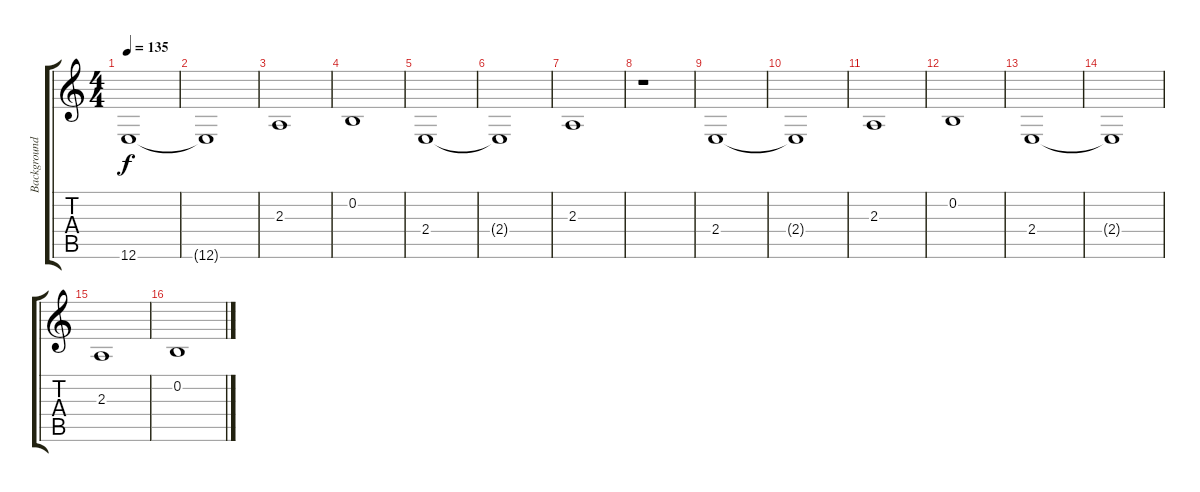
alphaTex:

\track ("Background" "Background") {instrument pad2warm}
\staff {score tabs}
\tuning (E4 B3 G3 D3 A2 E2) {hide}
\ts (4 4)
\tempo 135
\clef g2
\ks c
12.6.1{dy f} |
12.6{t}.1 |
2.3.1 |
0.2.1 |
2.4.1 |
2.4{t}.1 |
2.3.1 |
r.1 |
2.4.1 |
2.4{t}.1 |
2.3.1 |
0.2.1 |
2.4.1 |
2.4{t}.1 |
2.3.1 |
0.2.1
